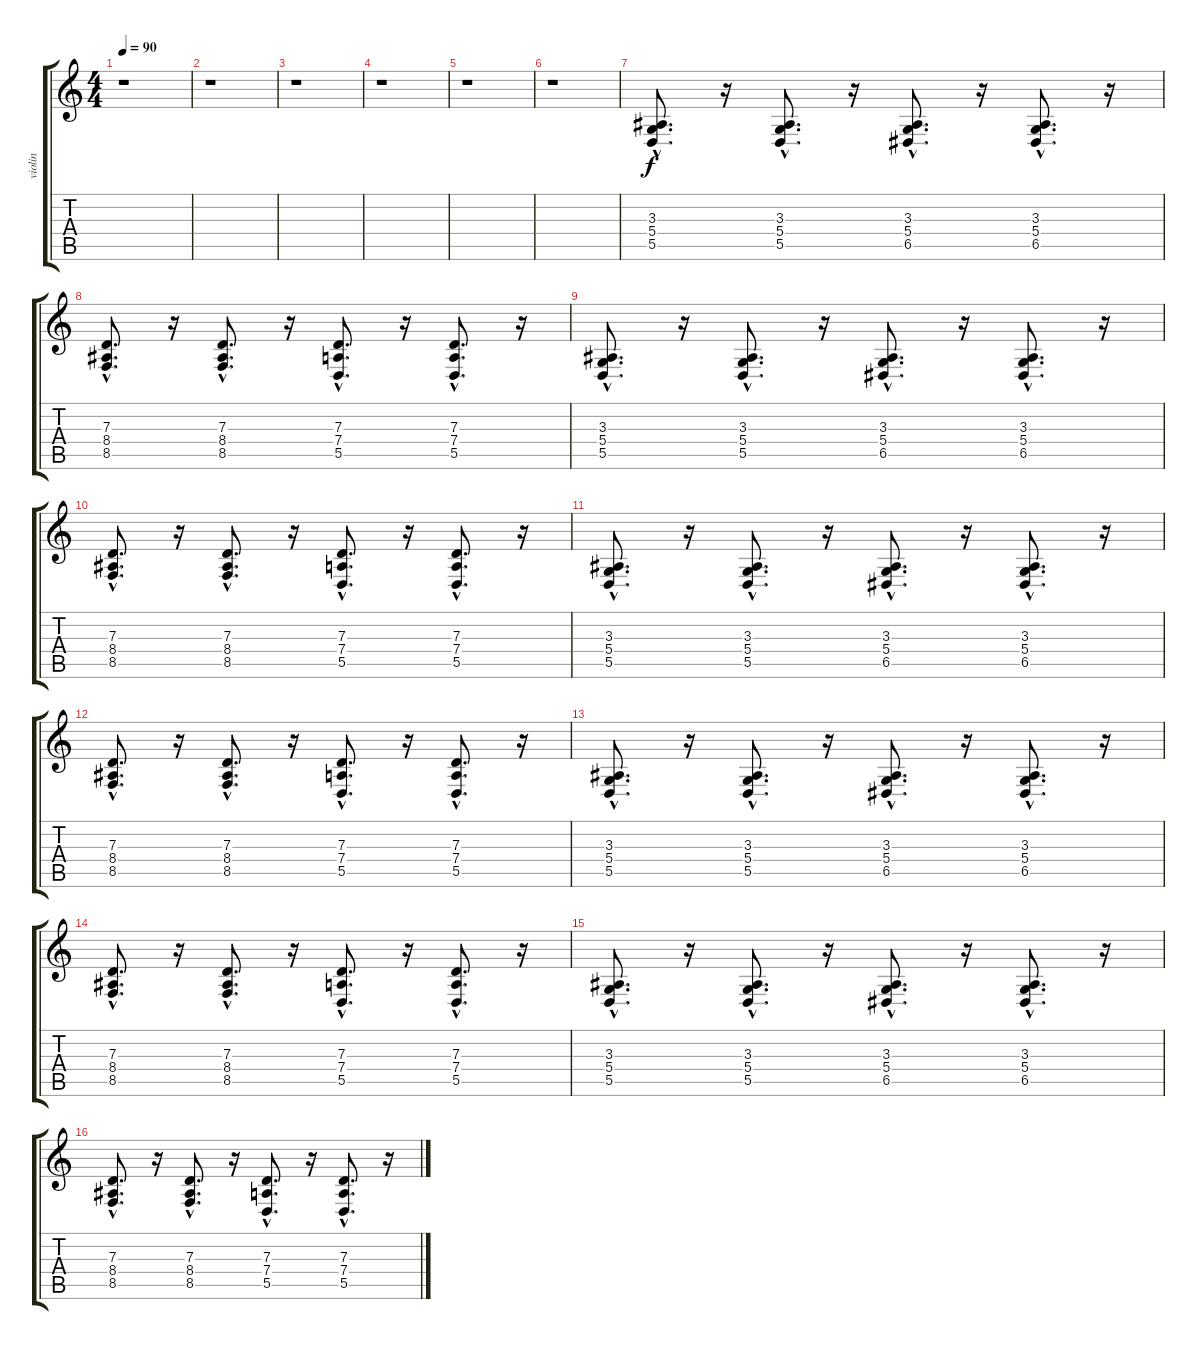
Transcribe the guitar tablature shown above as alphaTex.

\track ("violin" "violin") {instrument violin}
\staff {score tabs}
\tuning (E4 B3 G3 D3 A2 E2) {hide}
\ts (4 4)
\tempo 90
\clef g2
\ks c
r.1{dy f} |
r.1 |
r.1 |
r.1 |
r.1 |
r.1 |
(3.3{hac} 5.4{hac} 5.5{hac}).8{d} r.16 (3.3{hac} 5.4{hac} 5.5{hac}).8{d} r.16 (3.3{hac} 5.4{hac} 6.5{hac}).8{d} r.16 (3.3{hac} 5.4{hac} 6.5{hac}).8{d} r.16 |
(7.3{hac} 8.4{hac} 8.5{hac}).8{d} r.16 (7.3{hac} 8.4{hac} 8.5{hac}).8{d} r.16 (7.3{hac} 7.4{hac} 5.5{hac}).8{d} r.16 (7.3{hac} 7.4{hac} 5.5{hac}).8{d} r.16 |
(3.3{hac} 5.4{hac} 5.5{hac}).8{d} r.16 (3.3{hac} 5.4{hac} 5.5{hac}).8{d} r.16 (3.3{hac} 5.4{hac} 6.5{hac}).8{d} r.16 (3.3{hac} 5.4{hac} 6.5{hac}).8{d} r.16 |
(7.3{hac} 8.4{hac} 8.5{hac}).8{d} r.16 (7.3{hac} 8.4{hac} 8.5{hac}).8{d} r.16 (7.3{hac} 7.4{hac} 5.5{hac}).8{d} r.16 (7.3{hac} 7.4{hac} 5.5{hac}).8{d} r.16 |
(3.3{hac} 5.4{hac} 5.5{hac}).8{d} r.16 (3.3{hac} 5.4{hac} 5.5{hac}).8{d} r.16 (3.3{hac} 5.4{hac} 6.5{hac}).8{d} r.16 (3.3{hac} 5.4{hac} 6.5{hac}).8{d} r.16 |
(7.3{hac} 8.4{hac} 8.5{hac}).8{d} r.16 (7.3{hac} 8.4{hac} 8.5{hac}).8{d} r.16 (7.3{hac} 7.4{hac} 5.5{hac}).8{d} r.16 (7.3{hac} 7.4{hac} 5.5{hac}).8{d} r.16 |
(3.3{hac} 5.4{hac} 5.5{hac}).8{d} r.16 (3.3{hac} 5.4{hac} 5.5{hac}).8{d} r.16 (3.3{hac} 5.4{hac} 6.5{hac}).8{d} r.16 (3.3{hac} 5.4{hac} 6.5{hac}).8{d} r.16 |
(7.3{hac} 8.4{hac} 8.5{hac}).8{d} r.16 (7.3{hac} 8.4{hac} 8.5{hac}).8{d} r.16 (7.3{hac} 7.4{hac} 5.5{hac}).8{d} r.16 (7.3{hac} 7.4{hac} 5.5{hac}).8{d} r.16 |
(3.3{hac} 5.4{hac} 5.5{hac}).8{d} r.16 (3.3{hac} 5.4{hac} 5.5{hac}).8{d} r.16 (3.3{hac} 5.4{hac} 6.5{hac}).8{d} r.16 (3.3{hac} 5.4{hac} 6.5{hac}).8{d} r.16 |
(7.3{hac} 8.4{hac} 8.5{hac}).8{d} r.16 (7.3{hac} 8.4{hac} 8.5{hac}).8{d} r.16 (7.3{hac} 7.4{hac} 5.5{hac}).8{d} r.16 (7.3{hac} 7.4{hac} 5.5{hac}).8{d} r.16
